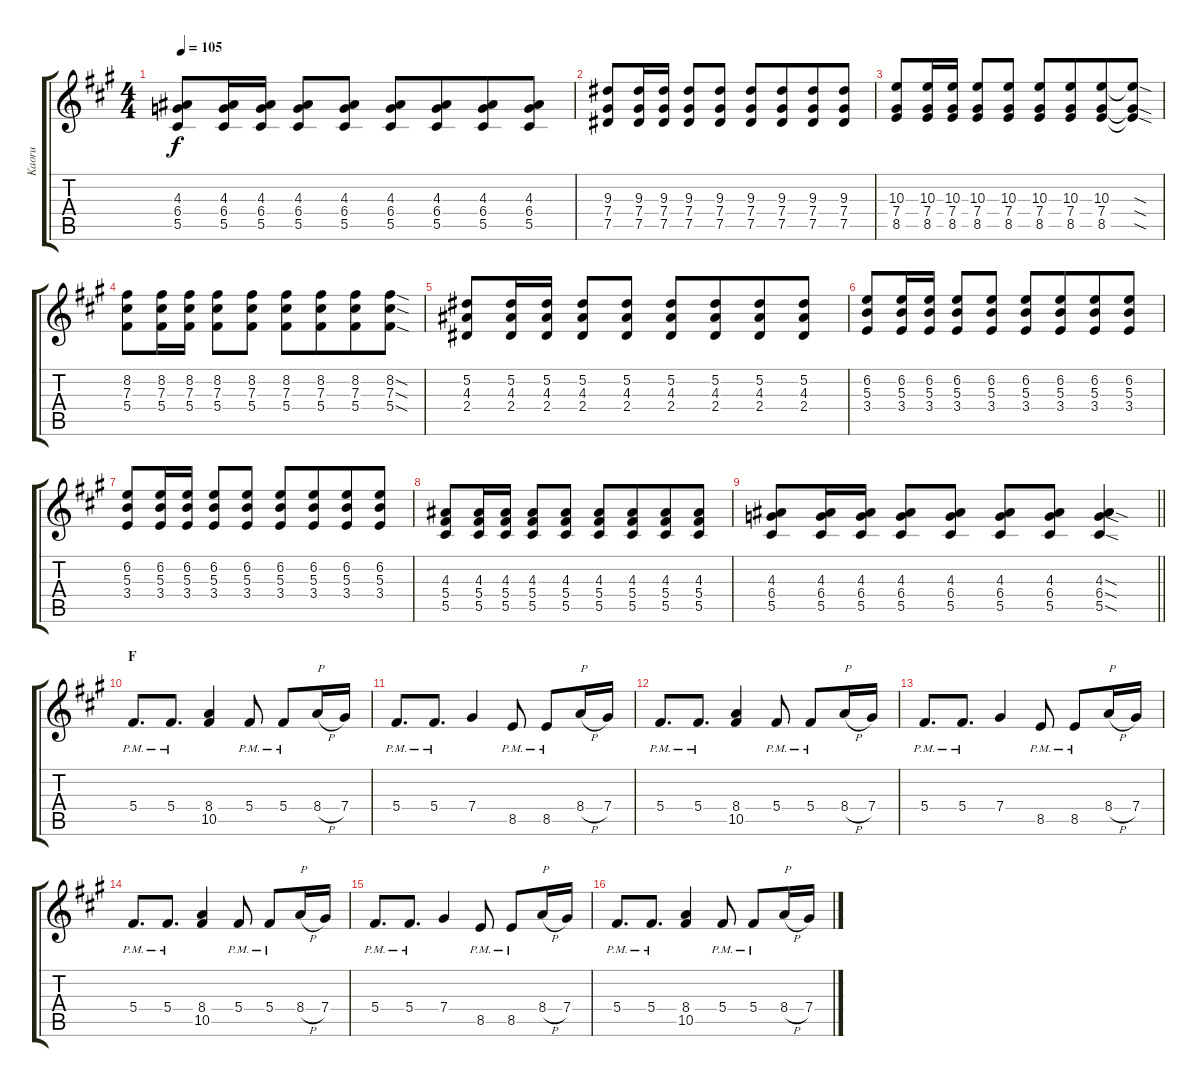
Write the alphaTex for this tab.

\track ("Kaoru" "Kaoru") {instrument acousticguitarsteel}
\staff {score tabs}
\tuning (Eb4 Bb3 Gb3 Db3 Ab2 Db2) {hide}
\ts (4 4)
\tempo 105
\clef g2
\ks f#minor
(4.3 6.4 5.5).8{dy f} (4.3 6.4 5.5).16 (4.3 6.4 5.5).16 (4.3 6.4 5.5).8 (4.3 6.4 5.5).8 (4.3 6.4 5.5).8 (4.3 6.4 5.5).8{beam merge} (4.3 6.4 5.5).8 (4.3 6.4 5.5).8 |
(9.3 7.4 7.5).8 (9.3 7.4 7.5).16 (9.3 7.4 7.5).16 (9.3 7.4 7.5).8 (9.3 7.4 7.5).8 (9.3 7.4 7.5).8 (9.3 7.4 7.5).8{beam merge} (9.3 7.4 7.5).8 (9.3 7.4 7.5).8 |
(10.3 7.4 8.5).8 (10.3 7.4 8.5).16 (10.3 7.4 8.5).16 (10.3 7.4 8.5).8 (10.3 7.4 8.5).8 (10.3 7.4 8.5).8 (10.3 7.4 8.5).8{beam merge} (10.3 7.4 8.5).8 (10.3{sod t} 7.4{sod t} 8.5{sod t}).8 |
(8.2 7.3 5.4).8 (8.2 7.3 5.4).16 (8.2 7.3 5.4).16 (8.2 7.3 5.4).8 (8.2 7.3 5.4).8 (8.2 7.3 5.4).8 (8.2 7.3 5.4).8{beam merge} (8.2 7.3 5.4).8 (8.2{sod} 7.3{sod} 5.4{sod}).8 |
(5.2 4.3 2.4).8 (5.2 4.3 2.4).16 (5.2 4.3 2.4).16 (5.2 4.3 2.4).8 (5.2 4.3 2.4).8 (5.2 4.3 2.4).8 (5.2 4.3 2.4).8{beam merge} (5.2 4.3 2.4).8 (5.2 4.3 2.4).8 |
(6.2 5.3 3.4).8 (6.2 5.3 3.4).16 (6.2 5.3 3.4).16 (6.2 5.3 3.4).8 (6.2 5.3 3.4).8 (6.2 5.3 3.4).8 (6.2 5.3 3.4).8{beam merge} (6.2 5.3 3.4).8 (6.2 5.3 3.4).8 |
(6.2 5.3 3.4).8 (6.2 5.3 3.4).16 (6.2 5.3 3.4).16 (6.2 5.3 3.4).8 (6.2 5.3 3.4).8 (6.2 5.3 3.4).8 (6.2 5.3 3.4).8{beam merge} (6.2 5.3 3.4).8 (6.2 5.3 3.4).8 |
(4.3 5.4 5.5).8 (4.3 5.4 5.5).16 (4.3 5.4 5.5).16 (4.3 5.4 5.5).8 (4.3 5.4 5.5).8 (4.3 5.4 5.5).8 (4.3 5.4 5.5).8{beam merge} (4.3 5.4 5.5).8 (4.3 5.4 5.5).8 |
\barLineRight lightlight
(4.3 6.4 5.5).8 (4.3 6.4 5.5).16 (4.3 6.4 5.5).16 (4.3 6.4 5.5).8 (4.3 6.4 5.5).8 (4.3 6.4 5.5).8 (4.3 6.4 5.5).8{beam merge} (4.3{sod} 6.4{sod} 5.5{sod}).4 |
\section ("" "F")
5.4{pm}.8{d} 5.4{pm}.8{d} (8.4 10.5).4 5.4{pm}.8 5.4{pm}.8 8.4{h}.16{txt "P"} 7.4.16 |
5.4{pm}.8{d} 5.4{pm}.8{d} 7.4.4 8.5{pm}.8 8.5{pm}.8 8.4{h}.16{txt "P"} 7.4.16 |
5.4{pm}.8{d} 5.4{pm}.8{d} (8.4 10.5).4 5.4{pm}.8 5.4{pm}.8 8.4{h}.16{txt "P"} 7.4.16 |
5.4{pm}.8{d} 5.4{pm}.8{d} 7.4.4 8.5{pm}.8 8.5{pm}.8 8.4{h}.16{txt "P"} 7.4.16 |
5.4{pm}.8{d} 5.4{pm}.8{d} (8.4 10.5).4 5.4{pm}.8 5.4{pm}.8 8.4{h}.16{txt "P"} 7.4.16 |
5.4{pm}.8{d} 5.4{pm}.8{d} 7.4.4 8.5{pm}.8 8.5{pm}.8 8.4{h}.16{txt "P"} 7.4.16 |
5.4{pm}.8{d} 5.4{pm}.8{d} (8.4 10.5).4 5.4{pm}.8 5.4{pm}.8 8.4{h}.16{txt "P"} 7.4.16
